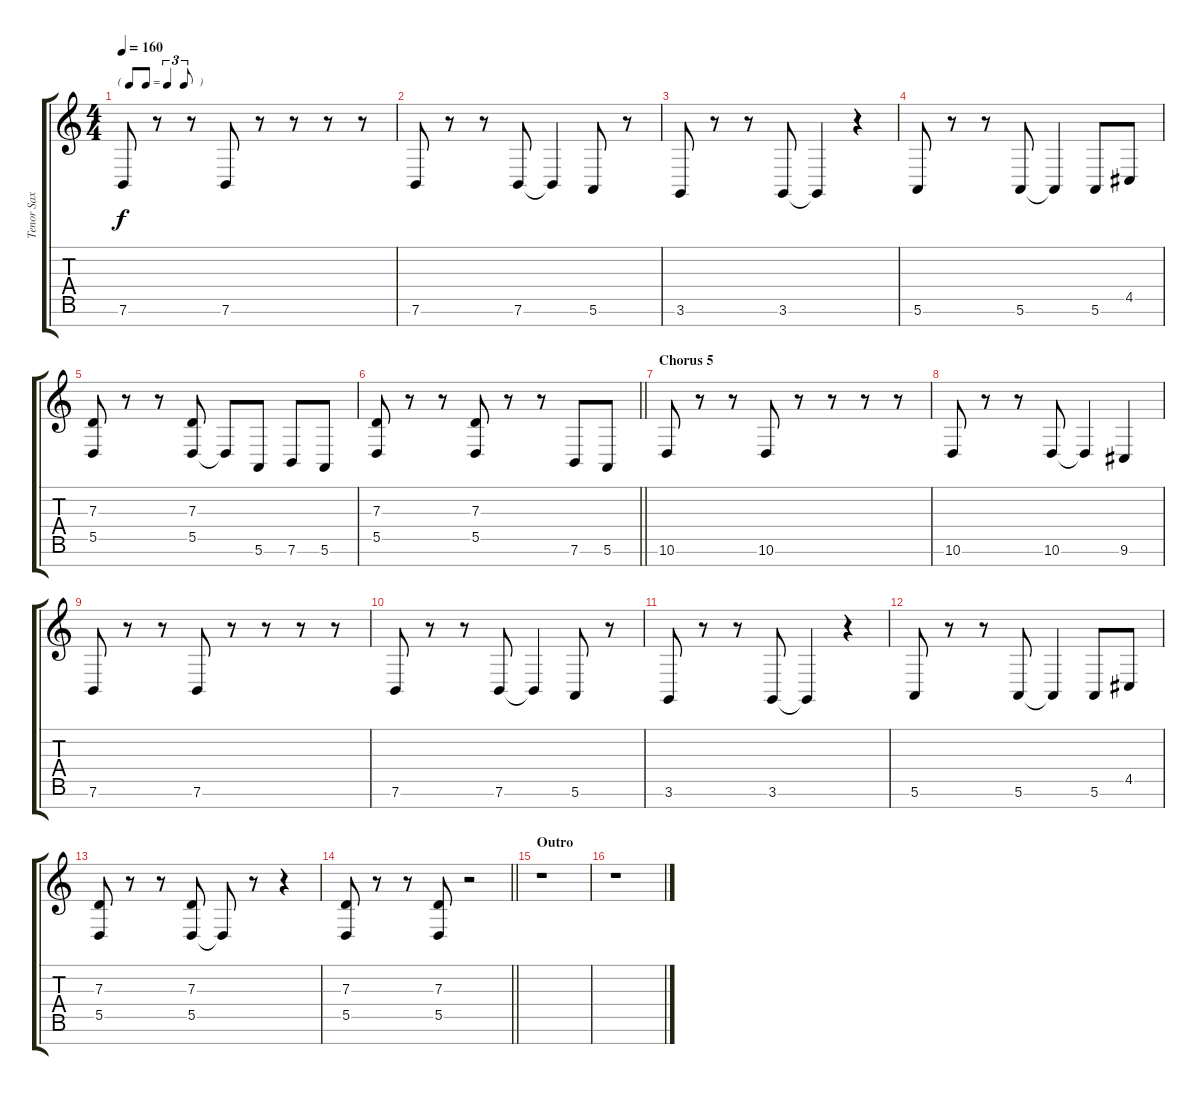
\track ("Tenor Sax" "Tenor Sax") {instrument tenorsax}
\staff {score tabs}
\tuning (E4 B3 G3 D3 A2 E2 B1) {hide}
\ts (4 4)
\tf triplet8th
\tempo 160
\clef g2
\ks c
7.6.8{dy f} r.8 r.8 7.6.8 r.8 r.8 r.8 r.8 |
7.6.8 r.8 r.8 7.6.8 7.6{t}.4 5.6.8 r.8 |
3.6.8 r.8 r.8 3.6.8 3.6{t}.4 r.4 |
5.6.8 r.8 r.8 5.6.8 5.6{t}.4 5.6.8 4.5.8 |
(7.3 5.5).8 r.8 r.8 (7.3 5.5).8 5.5{t}.8 5.6.8 7.6.8 5.6.8 |
\barLineRight lightlight
(7.3 5.5).8 r.8 r.8 (7.3 5.5).8 r.8 r.8 7.6.8 5.6.8 |
\section ("" "Chorus 5")
10.6.8 r.8 r.8 10.6.8 r.8 r.8 r.8 r.8 |
10.6.8 r.8 r.8 10.6.8 10.6{t}.4 9.6.4 |
7.6.8 r.8 r.8 7.6.8 r.8 r.8 r.8 r.8 |
7.6.8 r.8 r.8 7.6.8 7.6{t}.4 5.6.8 r.8 |
3.6.8 r.8 r.8 3.6.8 3.6{t}.4 r.4 |
5.6.8 r.8 r.8 5.6.8 5.6{t}.4 5.6.8 4.5.8 |
(7.3 5.5).8 r.8 r.8 (7.3 5.5).8 5.5{t}.8 r.8 r.4 |
\barLineRight lightlight
(7.3 5.5).8 r.8 r.8 (7.3 5.5).8 r.2 |
\section ("" "Outro")
r.1 |
r.1
